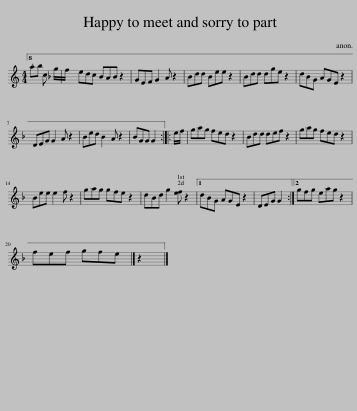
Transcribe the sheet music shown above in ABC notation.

X:1
L:1/8
M:4/4
I:linebreak $
K:C
V:1 treble
V:1
 .ab c g/f/ | edc _BAB z2 | GEF G2 A z2 | _Bdd Bee z2 | _Bdd dge z2 | %5
 d_BG AGE z2 |$ DEG G2 A z2 | _Bed B2 A z2 | _BGG G2 :: e/f/ | %10
 gag fed z2 | _Bdd def z2 | gag fed z2 |$ _Bee e2 f z2 | gag gfe z2 | %15
 d_Bd g2 [ef] z2 |1 d_BG AGE z2 | DEG G2 :|2 gfg eag z2 |$ fef gfe z2 |] %20
